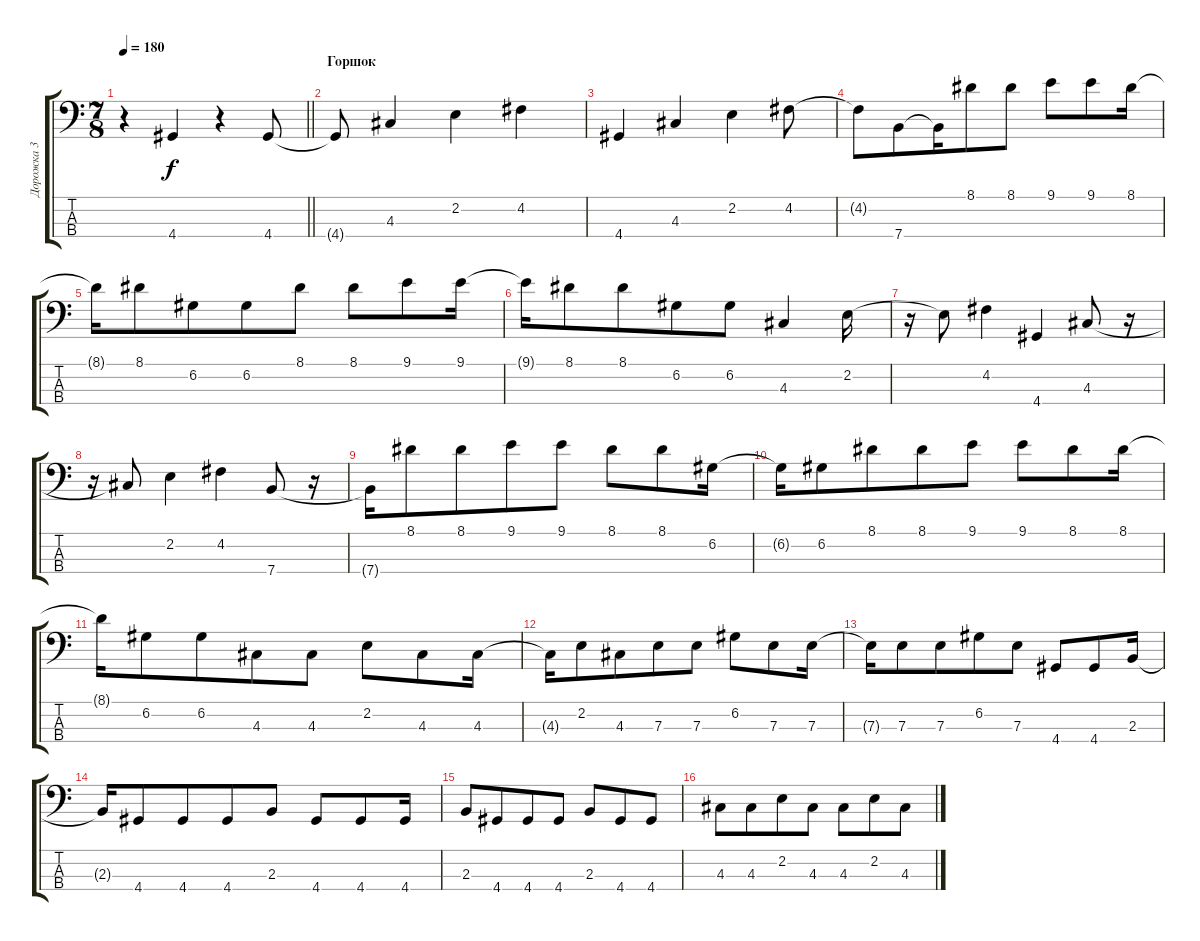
\track ("Дорожка 3" "Дорожка 3") {instrument electricbassfinger}
\staff {score tabs}
\tuning (G2 D2 A1 E1) {hide}
\ts (7 8)
\tempo 180
\clef f4
\barLineRight lightlight
\ks c
r.4{dy f} 4.4.4 r.4 4.4.8 |
\section ("" "Горшок")
4.4{t}.8 4.3.4 2.2.4 4.2.4 |
4.4.4 4.3.4 2.2.4 4.2.8 |
4.2{t}.8 7.4.8 7.4{t}.16 8.1.8 8.1.8 9.1.8 9.1.8 8.1.16 |
8.1{t}.16 8.1.8 6.2.8 6.2.8 8.1.8 8.1.8 9.1.8 9.1.16 |
9.1{t}.16 8.1.8 8.1.8 6.2.8 6.2.8 4.3.4 2.2.16 |
r.16 2.2{t}.8 4.2.4 4.4.4 4.3.8 r.16 |
r.16 4.3{t}.8 2.2.4 4.2.4 7.4.8 r.16 |
7.4{t}.16 8.1.8 8.1.8 9.1.8 9.1.8 8.1.8 8.1.8 6.2.16 |
6.2{t}.16 6.2.8 8.1.8 8.1.8 9.1.8 9.1.8 8.1.8 8.1.16 |
8.1{t}.16 6.2.8 6.2.8 4.3.8 4.3.8 2.2.8 4.3.8 4.3.16 |
4.3{t}.16 2.2.8 4.3.8 7.3.8 7.3.8 6.2.8 7.3.8 7.3.16 |
7.3{t}.16 7.3.8 7.3.8 6.2.8 7.3.8 4.4.8 4.4.8 2.3.16 |
2.3{t}.16 4.4.8 4.4.8 4.4.8 2.3.8 4.4.8 4.4.8 4.4.16 |
2.3.8 4.4.8 4.4.8 4.4.8 2.3.8 4.4.8 4.4.8 |
4.3.8 4.3.8 2.2.8 4.3.8 4.3.8 2.2.8 4.3.8
